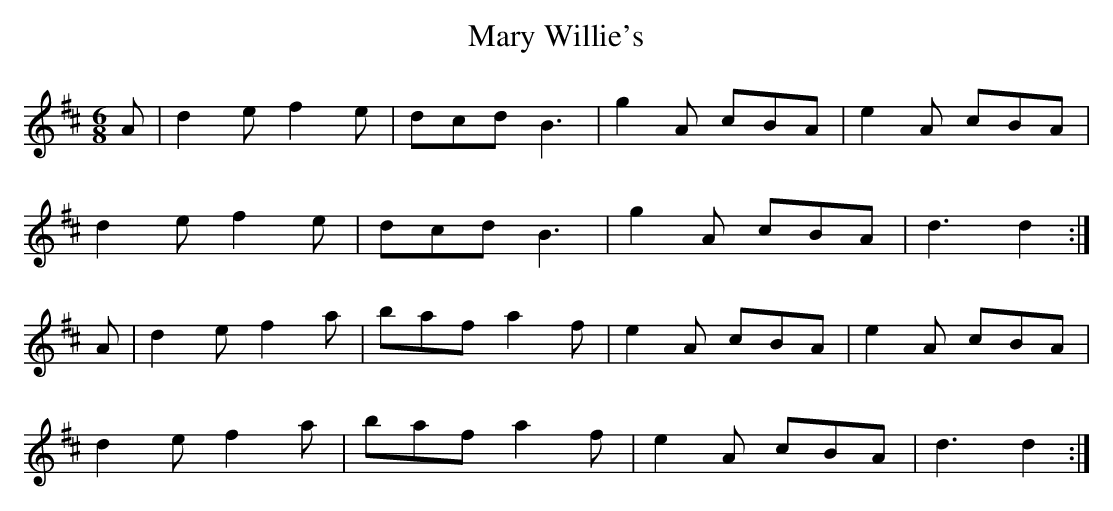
X:1
T:Willie's, Mary
M:6/8
L:1/8
K:D Major
A|d2e f2e|dcd B3|g2A cBA|e2A cBA|!
d2e f2e|dcd B3|g2A cBA|d3 d2:|!
A|d2e f2a|baf a2f|e2A cBA|e2A cBA|!
d2e f2a|baf a2f|e2A cBA|d3 d2:|!
